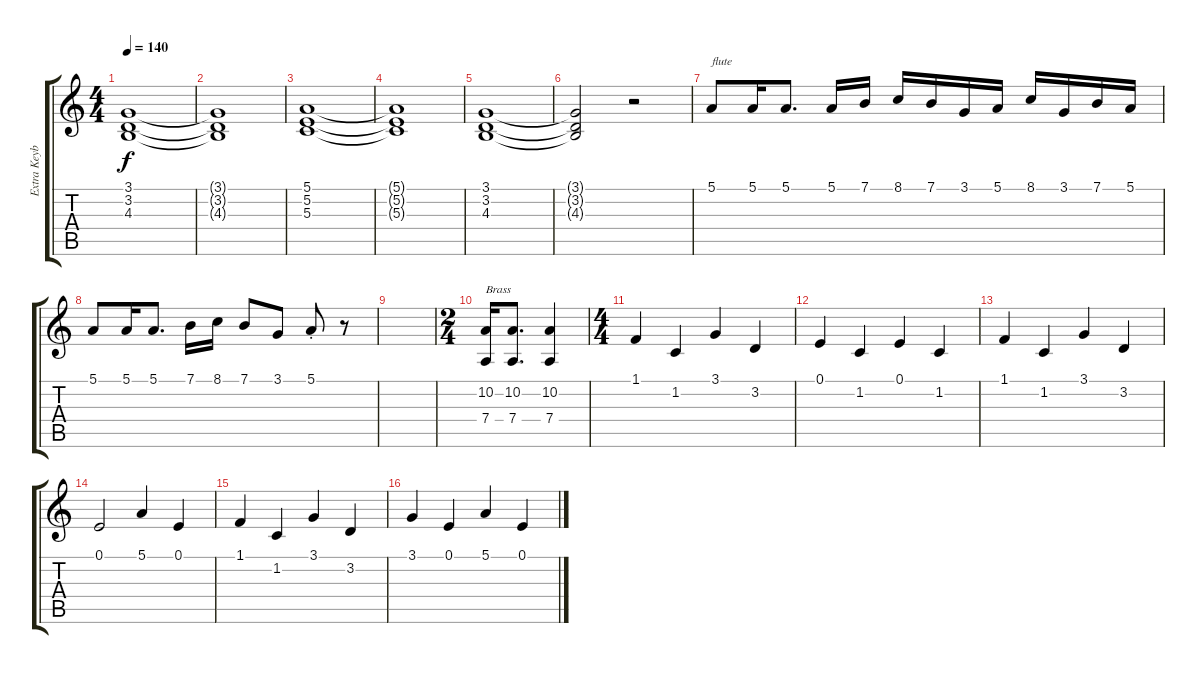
\track ("Extra Keyboard" "Extra Keyb") {instrument tremolostrings}
\staff {score tabs}
\tuning (E4 B3 G3 D3 A2 E2) {hide}
\ts (4 4)
\tempo 140
\clef g2
\ks c
(3.1 3.2 4.3).1{dy f} |
(3.1{t} 3.2{t} 4.3{t}).1 |
(5.1 5.2 5.3).1 |
(5.1{t} 5.2{t} 5.3{t}).1 |
(3.1 3.2 4.3).1 |
(3.1{t} 3.2{t} 4.3{t}).2 r.2 |
5.1.8{txt "flute" volume 7 balance 2 instrument flute} 5.1.16 5.1.8{d} 5.1.16 7.1.16 8.1.16 7.1.16 3.1.16 5.1.16 8.1.16 3.1.16 7.1.16 5.1.16 |
5.1.8 5.1.16 5.1.8{d} 7.1.16 8.1.16 7.1.8 3.1.8 5.1{st}.8 r.8 |
|
\ts (2 4)
(10.2 7.4).16{txt "Brass" volume 6 instrument brasssection} (10.2 7.4).8{d} (10.2 7.4).4 |
\ts (4 4)
1.1.4{volume 6 instrument tremolostrings} 1.2.4 3.1.4 3.2.4 |
0.1.4 1.2.4 0.1.4 1.2.4 |
1.1.4 1.2.4 3.1.4 3.2.4 |
0.1.2 5.1.4 0.1.4 |
1.1.4 1.2.4 3.1.4 3.2.4 |
3.1.4 0.1.4 5.1.4 0.1.4
